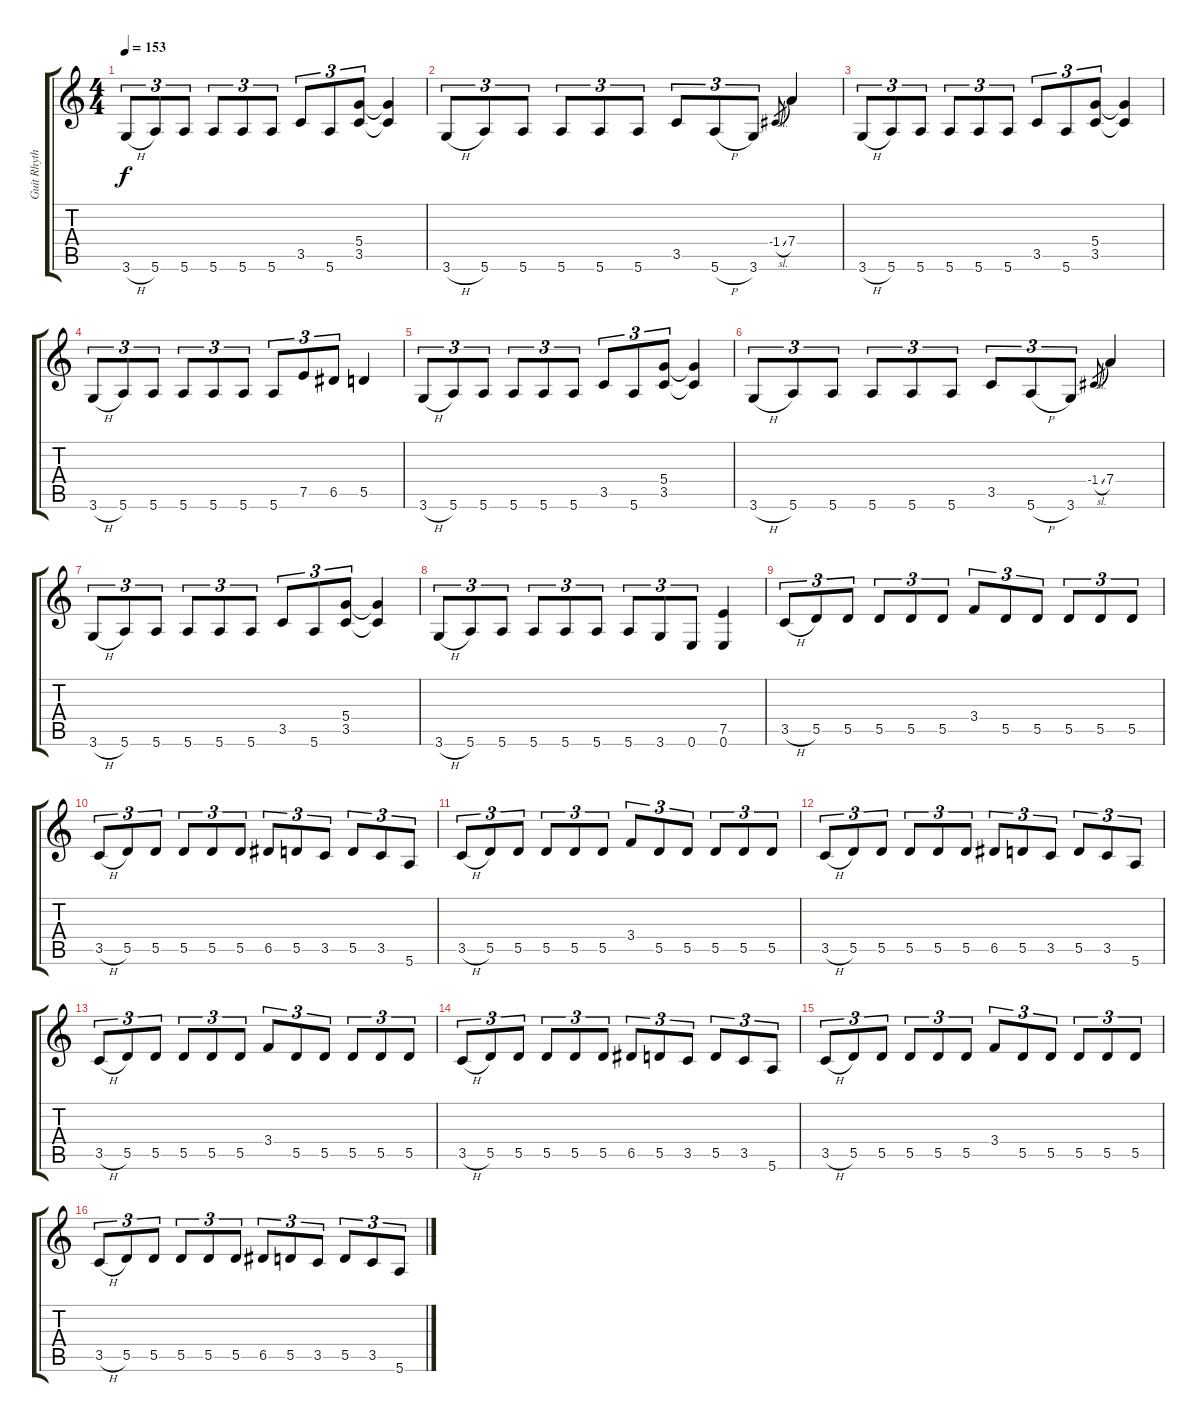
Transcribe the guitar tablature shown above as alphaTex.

\track ("Guit Rhythm 1" "Guit Rhyth") {instrument distortionguitar}
\staff {score tabs}
\tuning (E4 B3 G3 D3 A2 E2) {hide}
\ts (4 4)
\tempo 153
\clef g2
\ks c
3.6{h}.8{tu (3 2) dy f} 5.6.8{tu (3 2)} 5.6.8{tu (3 2)} 5.6.8{tu (3 2)} 5.6.8{tu (3 2)} 5.6.8{tu (3 2)} 3.5.8{tu (3 2)} 5.6.8{tu (3 2)} (5.4 3.5).8{tu (3 2)} (5.4{t} 3.5{t}).4 |
3.6{h}.8{tu (3 2)} 5.6.8{tu (3 2)} 5.6.8{tu (3 2)} 5.6.8{tu (3 2)} 5.6.8{tu (3 2)} 5.6.8{tu (3 2)} 3.5.8{tu (3 2)} 5.6{h}.8{tu (3 2)} 3.6.8{tu (3 2)} -1.4{sl}.8{gr} 7.4.4 |
3.6{h}.8{tu (3 2)} 5.6.8{tu (3 2)} 5.6.8{tu (3 2)} 5.6.8{tu (3 2)} 5.6.8{tu (3 2)} 5.6.8{tu (3 2)} 3.5.8{tu (3 2)} 5.6.8{tu (3 2)} (5.4 3.5).8{tu (3 2)} (5.4{t} 3.5{t}).4 |
3.6{h}.8{tu (3 2)} 5.6.8{tu (3 2)} 5.6.8{tu (3 2)} 5.6.8{tu (3 2)} 5.6.8{tu (3 2)} 5.6.8{tu (3 2)} 5.6.8{tu (3 2)} 7.5.8{tu (3 2)} 6.5.8{tu (3 2)} 5.5.4 |
3.6{h}.8{tu (3 2)} 5.6.8{tu (3 2)} 5.6.8{tu (3 2)} 5.6.8{tu (3 2)} 5.6.8{tu (3 2)} 5.6.8{tu (3 2)} 3.5.8{tu (3 2)} 5.6.8{tu (3 2)} (5.4 3.5).8{tu (3 2)} (5.4{t} 3.5{t}).4 |
3.6{h}.8{tu (3 2)} 5.6.8{tu (3 2)} 5.6.8{tu (3 2)} 5.6.8{tu (3 2)} 5.6.8{tu (3 2)} 5.6.8{tu (3 2)} 3.5.8{tu (3 2)} 5.6{h}.8{tu (3 2)} 3.6.8{tu (3 2)} -1.4{sl}.8{gr} 7.4.4 |
3.6{h}.8{tu (3 2)} 5.6.8{tu (3 2)} 5.6.8{tu (3 2)} 5.6.8{tu (3 2)} 5.6.8{tu (3 2)} 5.6.8{tu (3 2)} 3.5.8{tu (3 2)} 5.6.8{tu (3 2)} (5.4 3.5).8{tu (3 2)} (5.4{t} 3.5{t}).4 |
3.6{h}.8{tu (3 2)} 5.6.8{tu (3 2)} 5.6.8{tu (3 2)} 5.6.8{tu (3 2)} 5.6.8{tu (3 2)} 5.6.8{tu (3 2)} 5.6.8{tu (3 2)} 3.6.8{tu (3 2)} 0.6.8{tu (3 2)} (7.5 0.6).4 |
3.5{h}.8{tu (3 2)} 5.5.8{tu (3 2)} 5.5.8{tu (3 2)} 5.5.8{tu (3 2)} 5.5.8{tu (3 2)} 5.5.8{tu (3 2)} 3.4.8{tu (3 2)} 5.5.8{tu (3 2)} 5.5.8{tu (3 2)} 5.5.8{tu (3 2)} 5.5.8{tu (3 2)} 5.5.8{tu (3 2)} |
3.5{h}.8{tu (3 2)} 5.5.8{tu (3 2)} 5.5.8{tu (3 2)} 5.5.8{tu (3 2)} 5.5.8{tu (3 2)} 5.5.8{tu (3 2)} 6.5.8{tu (3 2)} 5.5.8{tu (3 2)} 3.5.8{tu (3 2)} 5.5.8{tu (3 2)} 3.5.8{tu (3 2)} 5.6.8{tu (3 2)} |
3.5{h}.8{tu (3 2)} 5.5.8{tu (3 2)} 5.5.8{tu (3 2)} 5.5.8{tu (3 2)} 5.5.8{tu (3 2)} 5.5.8{tu (3 2)} 3.4.8{tu (3 2)} 5.5.8{tu (3 2)} 5.5.8{tu (3 2)} 5.5.8{tu (3 2)} 5.5.8{tu (3 2)} 5.5.8{tu (3 2)} |
3.5{h}.8{tu (3 2)} 5.5.8{tu (3 2)} 5.5.8{tu (3 2)} 5.5.8{tu (3 2)} 5.5.8{tu (3 2)} 5.5.8{tu (3 2)} 6.5.8{tu (3 2)} 5.5.8{tu (3 2)} 3.5.8{tu (3 2)} 5.5.8{tu (3 2)} 3.5.8{tu (3 2)} 5.6.8{tu (3 2)} |
3.5{h}.8{tu (3 2)} 5.5.8{tu (3 2)} 5.5.8{tu (3 2)} 5.5.8{tu (3 2)} 5.5.8{tu (3 2)} 5.5.8{tu (3 2)} 3.4.8{tu (3 2)} 5.5.8{tu (3 2)} 5.5.8{tu (3 2)} 5.5.8{tu (3 2)} 5.5.8{tu (3 2)} 5.5.8{tu (3 2)} |
3.5{h}.8{tu (3 2)} 5.5.8{tu (3 2)} 5.5.8{tu (3 2)} 5.5.8{tu (3 2)} 5.5.8{tu (3 2)} 5.5.8{tu (3 2)} 6.5.8{tu (3 2)} 5.5.8{tu (3 2)} 3.5.8{tu (3 2)} 5.5.8{tu (3 2)} 3.5.8{tu (3 2)} 5.6.8{tu (3 2)} |
3.5{h}.8{tu (3 2)} 5.5.8{tu (3 2)} 5.5.8{tu (3 2)} 5.5.8{tu (3 2)} 5.5.8{tu (3 2)} 5.5.8{tu (3 2)} 3.4.8{tu (3 2)} 5.5.8{tu (3 2)} 5.5.8{tu (3 2)} 5.5.8{tu (3 2)} 5.5.8{tu (3 2)} 5.5.8{tu (3 2)} |
3.5{h}.8{tu (3 2)} 5.5.8{tu (3 2)} 5.5.8{tu (3 2)} 5.5.8{tu (3 2)} 5.5.8{tu (3 2)} 5.5.8{tu (3 2)} 6.5.8{tu (3 2)} 5.5.8{tu (3 2)} 3.5.8{tu (3 2)} 5.5.8{tu (3 2)} 3.5.8{tu (3 2)} 5.6.8{tu (3 2)}
